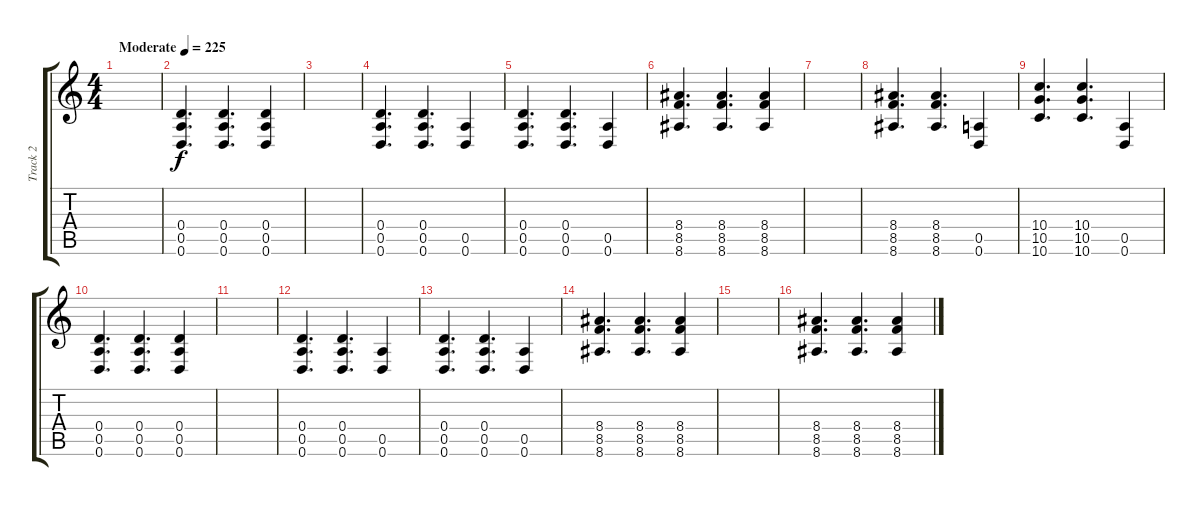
\track ("Track 2" "Track 2") {instrument distortionguitar}
\staff {score tabs}
\tuning (E4 B3 G3 D3 A2 D2) {hide}
\ts (4 4)
\tempo (225 "Moderate")
\clef g2
\ks c
|
(0.4 0.5 0.6).4{d} (0.4 0.5 0.6).4{d} (0.4 0.5 0.6).4 |
|
(0.4 0.5 0.6).4{d} (0.4 0.5 0.6).4{d} (0.5 0.6).4 |
(0.4 0.5 0.6).4{d} (0.4 0.5 0.6).4{d} (0.5 0.6).4 |
(8.4 8.5 8.6).4{d} (8.4 8.5 8.6).4{d} (8.4 8.5 8.6).4 |
|
(8.4 8.5 8.6).4{d} (8.4 8.5 8.6).4{d} (0.5 0.6).4 |
(10.4 10.5 10.6).4{d} (10.4 10.5 10.6).4{d} (0.5 0.6).4 |
(0.4 0.5 0.6).4{d} (0.4 0.5 0.6).4{d} (0.4 0.5 0.6).4 |
|
(0.4 0.5 0.6).4{d} (0.4 0.5 0.6).4{d} (0.5 0.6).4 |
(0.4 0.5 0.6).4{d} (0.4 0.5 0.6).4{d} (0.5 0.6).4 |
(8.4 8.5 8.6).4{d} (8.4 8.5 8.6).4{d} (8.4 8.5 8.6).4 |
|
(8.4 8.5 8.6).4{d} (8.4 8.5 8.6).4{d} (8.4 8.5 8.6).4
